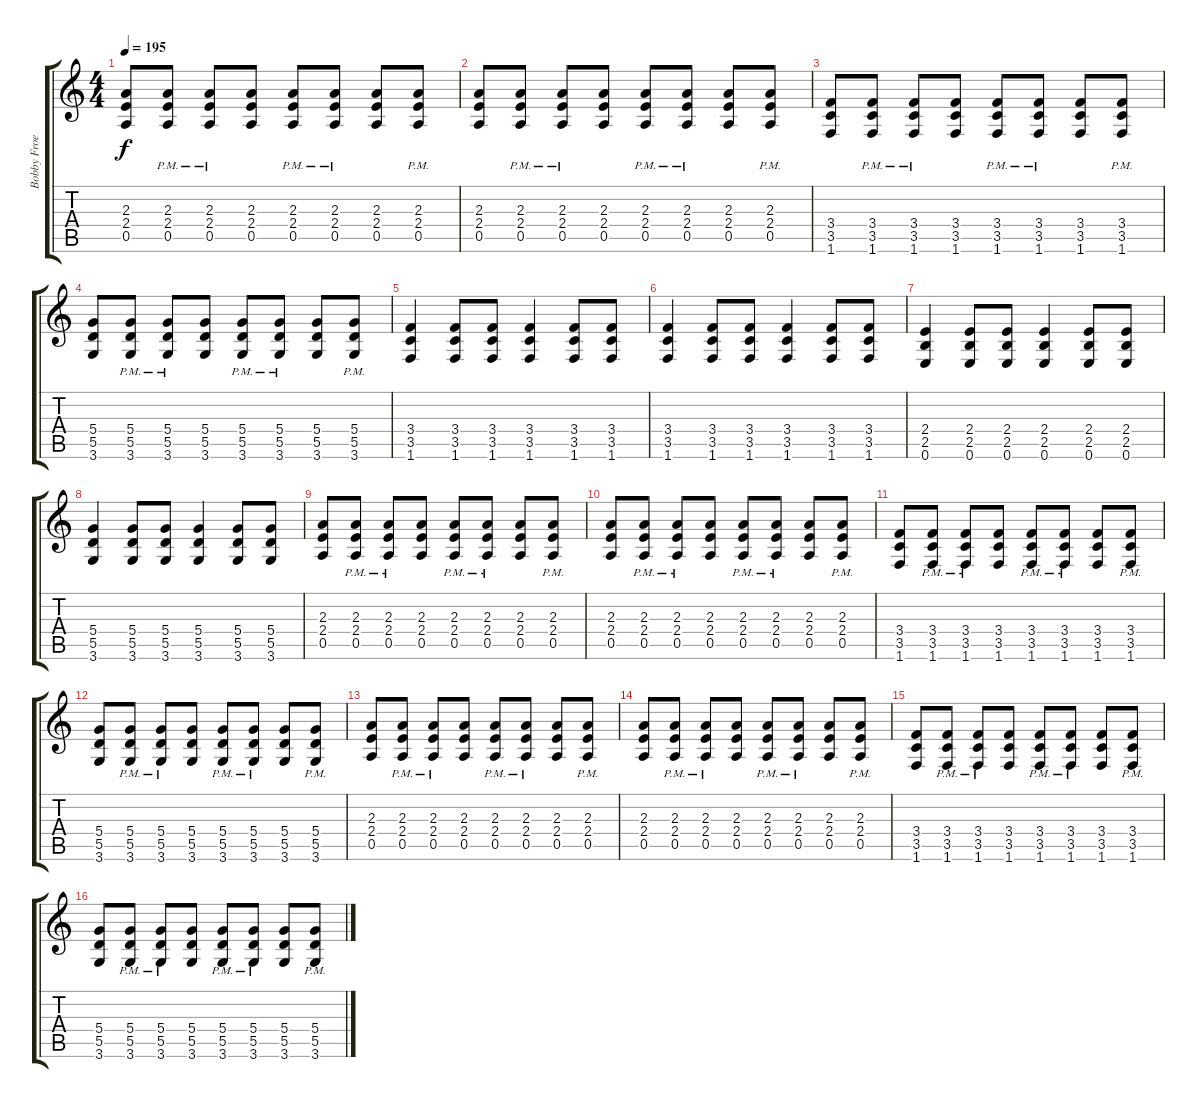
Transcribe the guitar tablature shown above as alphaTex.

\track ("Bobby Froese" "Bobby Froe") {instrument distortionguitar}
\staff {score tabs}
\tuning (E4 B3 G3 D3 A2 E2) {hide}
\ts (4 4)
\tempo 195
\clef g2
\ks c
(2.3 2.4 0.5).8{dy f} (2.3{pm} 2.4{pm} 0.5{pm}).8 (2.3{pm} 2.4{pm} 0.5{pm}).8 (2.3 2.4 0.5).8 (2.3{pm} 2.4{pm} 0.5{pm}).8 (2.3{pm} 2.4{pm} 0.5{pm}).8 (2.3 2.4 0.5).8 (2.3{pm} 2.4{pm} 0.5{pm}).8 |
(2.3 2.4 0.5).8 (2.3{pm} 2.4{pm} 0.5{pm}).8 (2.3{pm} 2.4{pm} 0.5{pm}).8 (2.3 2.4 0.5).8 (2.3{pm} 2.4{pm} 0.5{pm}).8 (2.3{pm} 2.4{pm} 0.5{pm}).8 (2.3 2.4 0.5).8 (2.3{pm} 2.4{pm} 0.5{pm}).8 |
(3.4 3.5 1.6).8 (3.4{pm} 3.5{pm} 1.6{pm}).8 (3.4{pm} 3.5{pm} 1.6{pm}).8 (3.4 3.5 1.6).8 (3.4{pm} 3.5{pm} 1.6{pm}).8 (3.4{pm} 3.5{pm} 1.6{pm}).8 (3.4 3.5 1.6).8 (3.4{pm} 3.5{pm} 1.6{pm}).8 |
(5.4 5.5 3.6).8 (5.4{pm} 5.5{pm} 3.6{pm}).8 (5.4{pm} 5.5{pm} 3.6{pm}).8 (5.4 5.5 3.6).8 (5.4{pm} 5.5{pm} 3.6{pm}).8 (5.4{pm} 5.5{pm} 3.6{pm}).8 (5.4 5.5 3.6).8 (5.4{pm} 5.5{pm} 3.6{pm}).8 |
(3.4 3.5 1.6).4 (3.4 3.5 1.6).8 (3.4 3.5 1.6).8 (3.4 3.5 1.6).4 (3.4 3.5 1.6).8 (3.4 3.5 1.6).8 |
(3.4 3.5 1.6).4 (3.4 3.5 1.6).8 (3.4 3.5 1.6).8 (3.4 3.5 1.6).4 (3.4 3.5 1.6).8 (3.4 3.5 1.6).8 |
(2.4 2.5 0.6).4 (2.4 2.5 0.6).8 (2.4 2.5 0.6).8 (2.4 2.5 0.6).4 (2.4 2.5 0.6).8 (2.4 2.5 0.6).8 |
(5.4 5.5 3.6).4 (5.4 5.5 3.6).8 (5.4 5.5 3.6).8 (5.4 5.5 3.6).4 (5.4 5.5 3.6).8 (5.4 5.5 3.6).8 |
(2.3 2.4 0.5).8 (2.3{pm} 2.4{pm} 0.5{pm}).8 (2.3{pm} 2.4{pm} 0.5{pm}).8 (2.3 2.4 0.5).8 (2.3{pm} 2.4{pm} 0.5{pm}).8 (2.3{pm} 2.4{pm} 0.5{pm}).8 (2.3 2.4 0.5).8 (2.3{pm} 2.4{pm} 0.5{pm}).8 |
(2.3 2.4 0.5).8 (2.3{pm} 2.4{pm} 0.5{pm}).8 (2.3{pm} 2.4{pm} 0.5{pm}).8 (2.3 2.4 0.5).8 (2.3{pm} 2.4{pm} 0.5{pm}).8 (2.3{pm} 2.4{pm} 0.5{pm}).8 (2.3 2.4 0.5).8 (2.3{pm} 2.4{pm} 0.5{pm}).8 |
(3.4 3.5 1.6).8 (3.4{pm} 3.5{pm} 1.6{pm}).8 (3.4{pm} 3.5{pm} 1.6{pm}).8 (3.4 3.5 1.6).8 (3.4{pm} 3.5{pm} 1.6{pm}).8 (3.4{pm} 3.5{pm} 1.6{pm}).8 (3.4 3.5 1.6).8 (3.4{pm} 3.5{pm} 1.6{pm}).8 |
(5.4 5.5 3.6).8 (5.4{pm} 5.5{pm} 3.6{pm}).8 (5.4{pm} 5.5{pm} 3.6{pm}).8 (5.4 5.5 3.6).8 (5.4{pm} 5.5{pm} 3.6{pm}).8 (5.4{pm} 5.5{pm} 3.6{pm}).8 (5.4 5.5 3.6).8 (5.4{pm} 5.5{pm} 3.6{pm}).8 |
(2.3 2.4 0.5).8 (2.3{pm} 2.4{pm} 0.5{pm}).8 (2.3{pm} 2.4{pm} 0.5{pm}).8 (2.3 2.4 0.5).8 (2.3{pm} 2.4{pm} 0.5{pm}).8 (2.3{pm} 2.4{pm} 0.5{pm}).8 (2.3 2.4 0.5).8 (2.3{pm} 2.4{pm} 0.5{pm}).8 |
(2.3 2.4 0.5).8 (2.3{pm} 2.4{pm} 0.5{pm}).8 (2.3{pm} 2.4{pm} 0.5{pm}).8 (2.3 2.4 0.5).8 (2.3{pm} 2.4{pm} 0.5{pm}).8 (2.3{pm} 2.4{pm} 0.5{pm}).8 (2.3 2.4 0.5).8 (2.3{pm} 2.4{pm} 0.5{pm}).8 |
(3.4 3.5 1.6).8 (3.4{pm} 3.5{pm} 1.6{pm}).8 (3.4{pm} 3.5{pm} 1.6{pm}).8 (3.4 3.5 1.6).8 (3.4{pm} 3.5{pm} 1.6{pm}).8 (3.4{pm} 3.5{pm} 1.6{pm}).8 (3.4 3.5 1.6).8 (3.4{pm} 3.5{pm} 1.6{pm}).8 |
(5.4 5.5 3.6).8 (5.4{pm} 5.5{pm} 3.6{pm}).8 (5.4{pm} 5.5{pm} 3.6{pm}).8 (5.4 5.5 3.6).8 (5.4{pm} 5.5{pm} 3.6{pm}).8 (5.4{pm} 5.5{pm} 3.6{pm}).8 (5.4 5.5 3.6).8 (5.4{pm} 5.5{pm} 3.6{pm}).8
